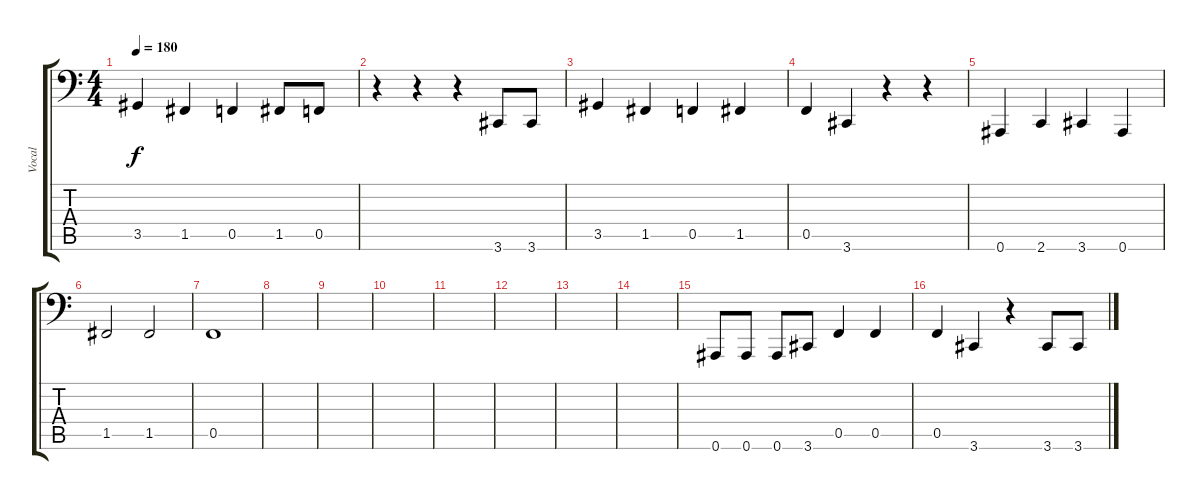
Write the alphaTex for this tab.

\track ("Vocal" "Vocal") {instrument churchorgan}
\staff {score tabs}
\tuning (C4 G3 Eb3 Bb2 F2 Bb1) {hide}
\ts (4 4)
\tempo 180
\clef f4
\ks c
3.5.4{dy f} 1.5.4 0.5.4 1.5.8 0.5.8 |
r.4 r.4 r.4 3.6.8 3.6.8 |
3.5.4 1.5.4 0.5.4 1.5.4 |
0.5.4 3.6.4 r.4 r.4 |
0.6.4 2.6.4 3.6.4 0.6.4 |
1.5.2 1.5.2 |
0.5.1 |
|
|
|
|
|
|
|
0.6.8 0.6.8 0.6.8 3.6.8 0.5.4 0.5.4 |
0.5.4 3.6.4 r.4 3.6.8 3.6.8
